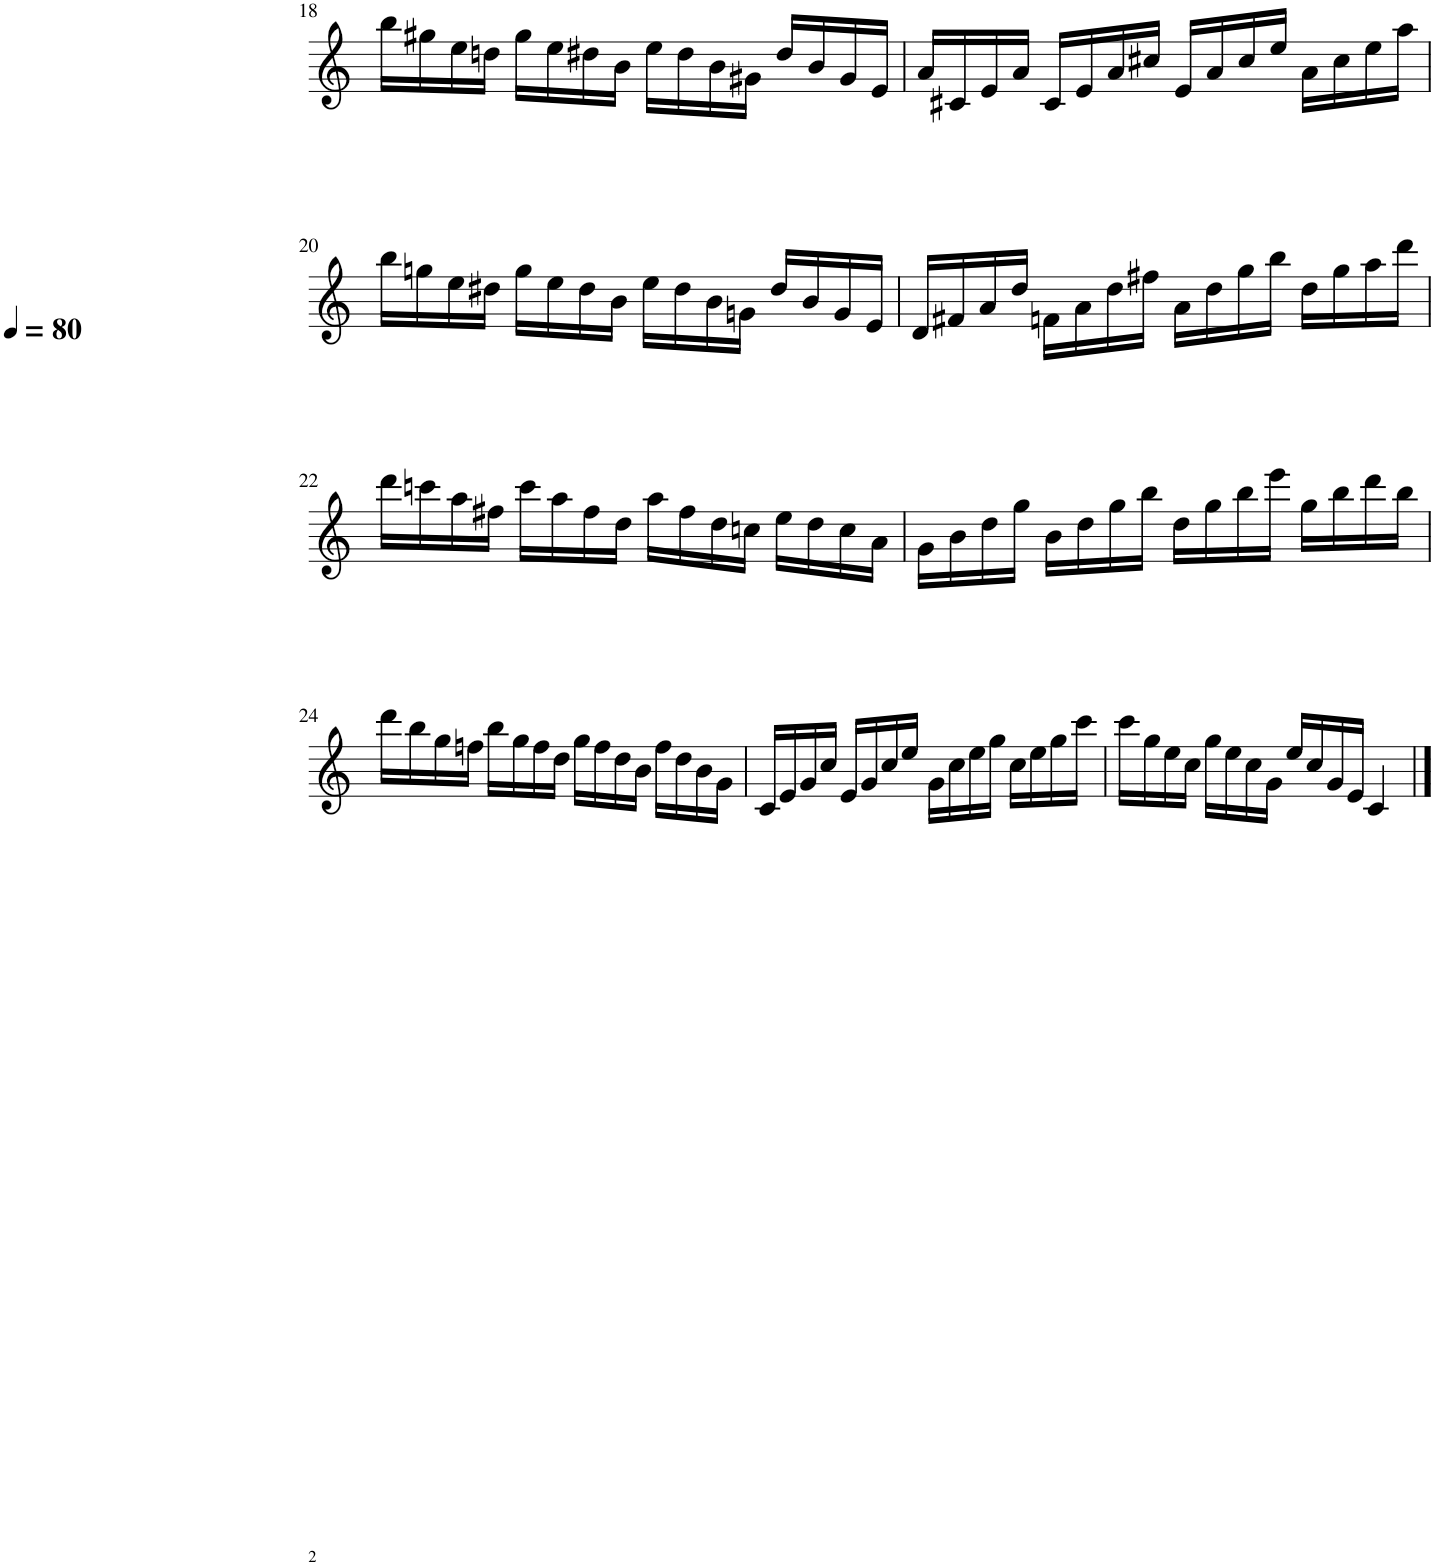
**kern
*part1
*staff1
*I"Voice
*I'V
!!LO:PB:g=z
*clefG2
*k[]
=18
16bb\LL
16gg#X\
16ee\
16ddn\JJ
16gg#\LL
16ee\
16dd#X\
16b\JJ
16ee\LL
16dd#\
16b\
16g#X\JJ
16dd#/LL
16b/
16g#/
16e/JJ
=19
16a/LL
16c#X/
16e/
16a/JJ
16c#/LL
16e/
16a/
16cc#X/JJ
16e/LL
16a/
16cc#/
16ee/JJ
16a\LL
16cc#\
16ee\
16aa\JJ
!!LO:LB:g=z
=20
16bb\LL
16ggn\
16ee\
16dd#X\JJ
16gg\LL
16ee\
16dd#\
16b\JJ
16ee\LL
16dd#\
16b\
16gn\JJ
16dd#/LL
16b/
16g/
16e/JJ
=21
16d/LL
16f#X/
16a/
16dd/JJ
16fn\LL
16a\
16dd\
16ff#X\JJ
16a\LL
16dd\
16gg\
16bb\JJ
16dd\LL
16gg\
16aa\
16ddd\JJ
!!LO:LB:g=z
=22
16ddd\LL
16cccn\
16aa\
16ff#X\JJ
16ccc\LL
16aa\
16ff#\
16dd\JJ
16aa\LL
16ff#\
16dd\
16ccn\JJ
16ee\LL
16dd\
16cc\
16a\JJ
=23
16g\LL
16b\
16dd\
16gg\JJ
16b\LL
16dd\
16gg\
16bb\JJ
16dd\LL
16gg\
16bb\
16eee\JJ
16gg\LL
16bb\
16ddd\
16bb\JJ
!!LO:LB:g=z
=24
16ddd\LL
16bb\
16gg\
16ffn\JJ
16bb\LL
16gg\
16ff\
16dd\JJ
16gg\LL
16ff\
16dd\
16b\JJ
16ff\LL
16dd\
16b\
16g\JJ
=25
16c/LL
16e/
16g/
16cc/JJ
16e/LL
16g/
16cc/
16ee/JJ
16g\LL
16cc\
16ee\
16gg\JJ
16cc\LL
16ee\
16gg\
16ccc\JJ
=26
16ccc\LL
16gg\
16ee\
16cc\JJ
16gg\LL
16ee\
16cc\
16g\JJ
16ee/LL
16cc/
16g/
16e/JJ
*MM80
4c/
==
*-
